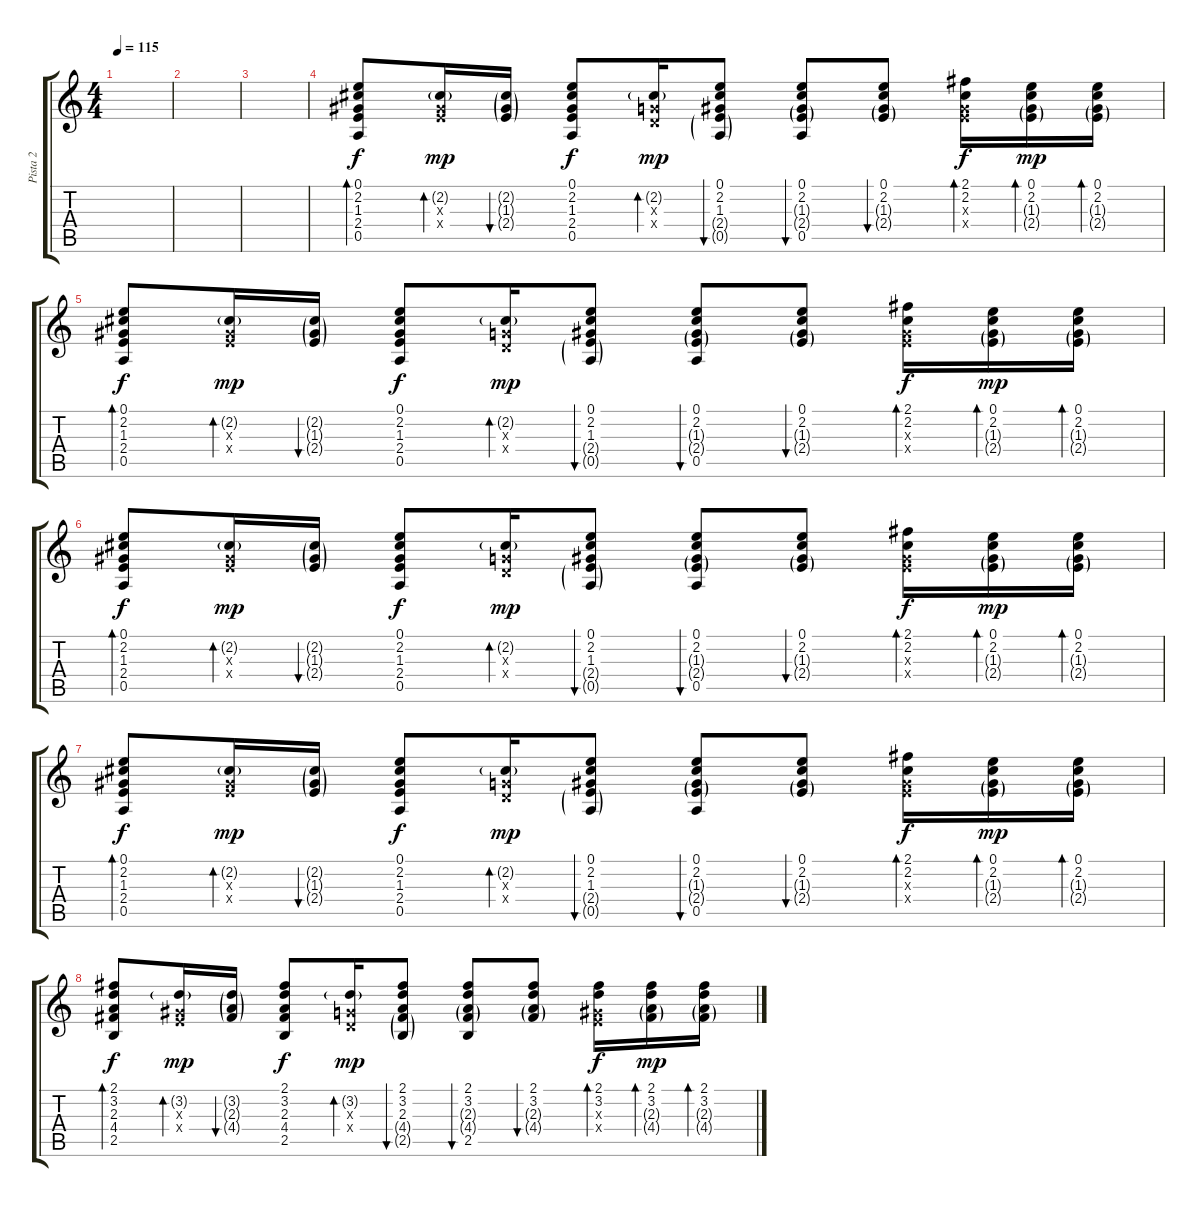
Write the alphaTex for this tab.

\track ("Pista 2" "Pista 2") {instrument electricguitarclean}
\staff {score tabs}
\tuning (E4 B3 G3 D3 A2 E2) {hide}
\ts (4 4)
\tempo 115
\clef g2
\ks c
|
|
|
(0.1 2.2 1.3 2.4 0.5).8{bd 60} (2.2{g} 1.3{x} 2.4{x}).16{bd 60 dy mp} (2.2{g} 1.3{g} 2.4{g}).16{bu 60} (0.1 2.2 1.3 2.4 0.5).8{dy f} (2.2{g} 0.3{x} 0.4{x}).16{bd 60 dy mp} (0.1 2.2 1.3 2.4{g} 0.5{g}).8{bu 60} (0.1 2.2 1.3{g} 2.4{g} 0.5).8{bu 60} (0.1 2.2 1.3{g} 2.4{g}).8{bu 60} (2.1 2.2 1.3{x} 2.4{x}).16{bd 60 dy f} (0.1 2.2 1.3{g} 2.4{g}).16{bd 60 dy mp} (0.1 2.2 1.3{g} 2.4{g}).16{bd 60} |
(0.1 2.2 1.3 2.4 0.5).8{bd 60 dy f} (2.2{g} 1.3{x} 2.4{x}).16{bd 60 dy mp} (2.2{g} 1.3{g} 2.4{g}).16{bu 60} (0.1 2.2 1.3 2.4 0.5).8{dy f} (2.2{g} 0.3{x} 0.4{x}).16{bd 60 dy mp} (0.1 2.2 1.3 2.4{g} 0.5{g}).8{bu 60} (0.1 2.2 1.3{g} 2.4{g} 0.5).8{bu 60} (0.1 2.2 1.3{g} 2.4{g}).8{bu 60} (2.1 2.2 1.3{x} 2.4{x}).16{bd 60 dy f} (0.1 2.2 1.3{g} 2.4{g}).16{bd 60 dy mp} (0.1 2.2 1.3{g} 2.4{g}).16{bd 60} |
(0.1 2.2 1.3 2.4 0.5).8{bd 60 dy f} (2.2{g} 1.3{x} 2.4{x}).16{bd 60 dy mp} (2.2{g} 1.3{g} 2.4{g}).16{bu 60} (0.1 2.2 1.3 2.4 0.5).8{dy f} (2.2{g} 0.3{x} 0.4{x}).16{bd 60 dy mp} (0.1 2.2 1.3 2.4{g} 0.5{g}).8{bu 60} (0.1 2.2 1.3{g} 2.4{g} 0.5).8{bu 60} (0.1 2.2 1.3{g} 2.4{g}).8{bu 60} (2.1 2.2 1.3{x} 2.4{x}).16{bd 60 dy f} (0.1 2.2 1.3{g} 2.4{g}).16{bd 60 dy mp} (0.1 2.2 1.3{g} 2.4{g}).16{bd 60} |
(0.1 2.2 1.3 2.4 0.5).8{bd 60 dy f} (2.2{g} 1.3{x} 2.4{x}).16{bd 60 dy mp} (2.2{g} 1.3{g} 2.4{g}).16{bu 60} (0.1 2.2 1.3 2.4 0.5).8{dy f} (2.2{g} 0.3{x} 0.4{x}).16{bd 60 dy mp} (0.1 2.2 1.3 2.4{g} 0.5{g}).8{bu 60} (0.1 2.2 1.3{g} 2.4{g} 0.5).8{bu 60} (0.1 2.2 1.3{g} 2.4{g}).8{bu 60} (2.1 2.2 1.3{x} 2.4{x}).16{bd 60 dy f} (0.1 2.2 1.3{g} 2.4{g}).16{bd 60 dy mp} (0.1 2.2 1.3{g} 2.4{g}).16{bd 60} |
(2.1 3.2 2.3 4.4 2.5).8{bd 60 dy f} (3.2{g} 1.3{x} 2.4{x}).16{bd 60 dy mp} (3.2{g} 2.3{g} 4.4{g}).16{bu 60} (2.1 3.2 2.3 4.4 2.5).8{dy f} (3.2{g} 0.3{x} 0.4{x}).16{bd 60 dy mp} (2.1 3.2 2.3 4.4{g} 2.5{g}).8{bu 60} (2.1 3.2 2.3{g} 4.4{g} 2.5).8{bu 60} (2.1 3.2 2.3{g} 4.4{g}).8{bu 60} (2.1 3.2 1.3{x} 2.4{x}).16{bd 60 dy f} (2.1 3.2 2.3{g} 4.4{g}).16{bd 60 dy mp} (2.1 3.2 2.3{g} 4.4{g}).16{bd 60}
